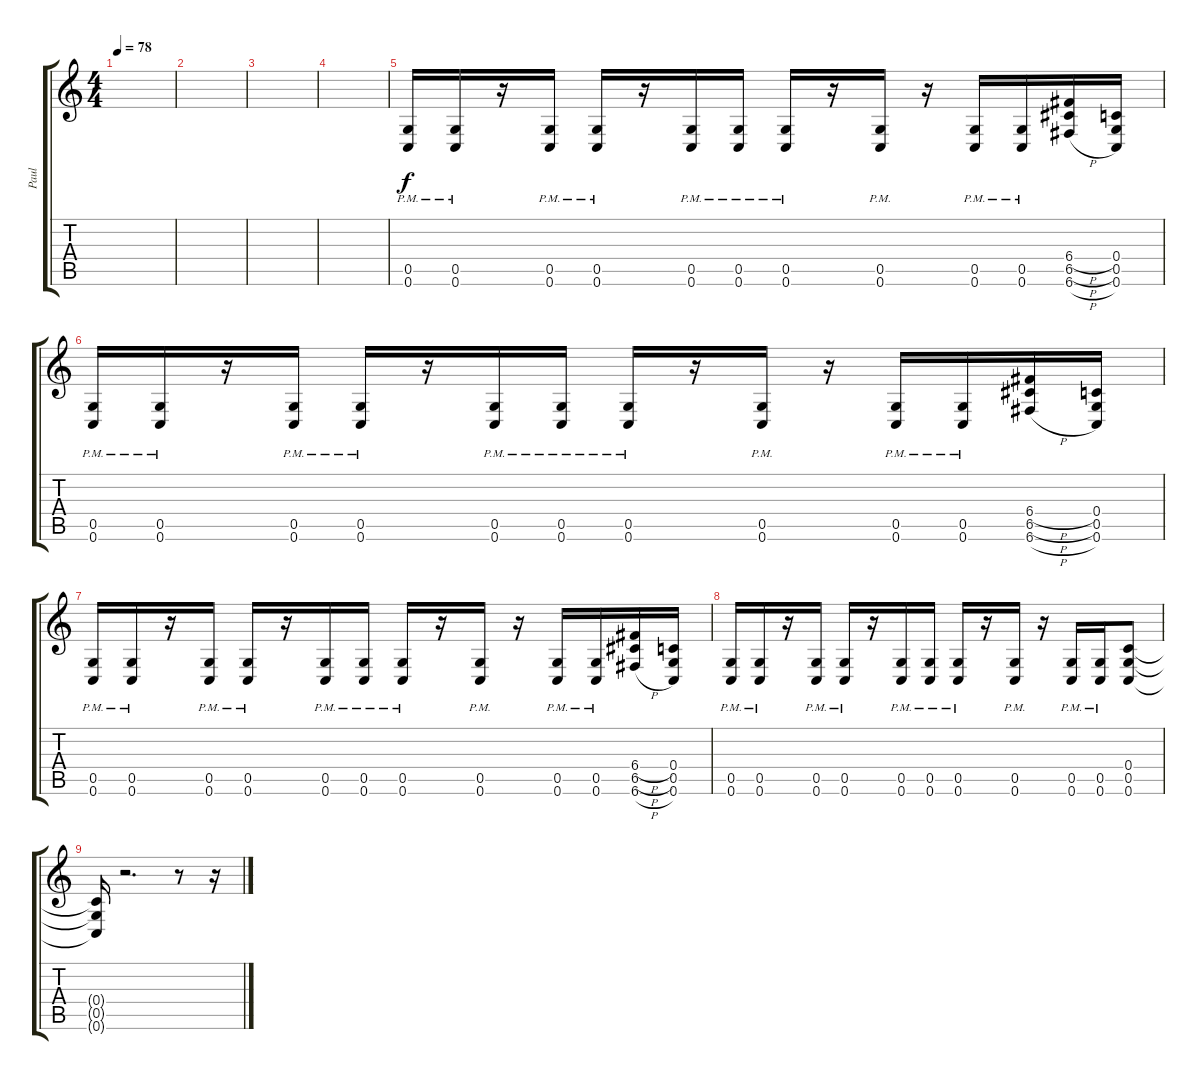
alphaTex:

\track ("Paul" "Paul") {instrument overdrivenguitar}
\staff {score tabs}
\tuning (D4 A3 F3 C3 G2 C2) {hide}
\ts (4 4)
\tempo 78
\clef g2
\ks c
|
|
|
|
(0.5{pm} 0.6).16 (0.5{pm} 0.6).16 r.16 (0.5{pm} 0.6).16 (0.5{pm} 0.6).16 r.16 (0.5{pm} 0.6).16 (0.5{pm} 0.6).16 (0.5{pm} 0.6).16 r.16 (0.5{pm} 0.6).16 r.16 (0.5{pm} 0.6).16 (0.5{pm} 0.6).16 (6.4{h} 6.5{h} 6.6{h}).16 (0.4 0.5 0.6).16 |
(0.5{pm} 0.6).16 (0.5{pm} 0.6).16 r.16 (0.5{pm} 0.6).16 (0.5{pm} 0.6).16 r.16 (0.5{pm} 0.6).16 (0.5{pm} 0.6).16 (0.5{pm} 0.6).16 r.16 (0.5{pm} 0.6).16 r.16 (0.5{pm} 0.6).16 (0.5{pm} 0.6).16 (6.4{h} 6.5{h} 6.6{h}).16 (0.4 0.5 0.6).16 |
(0.5{pm} 0.6).16 (0.5{pm} 0.6).16 r.16 (0.5{pm} 0.6).16 (0.5{pm} 0.6).16 r.16 (0.5{pm} 0.6).16 (0.5{pm} 0.6).16 (0.5{pm} 0.6).16 r.16 (0.5{pm} 0.6).16 r.16 (0.5{pm} 0.6).16 (0.5{pm} 0.6).16 (6.4{h} 6.5{h} 6.6{h}).16 (0.4 0.5 0.6).16 |
(0.5{pm} 0.6).16 (0.5{pm} 0.6).16 r.16 (0.5{pm} 0.6).16 (0.5{pm} 0.6).16 r.16 (0.5{pm} 0.6).16 (0.5{pm} 0.6).16 (0.5{pm} 0.6).16 r.16 (0.5{pm} 0.6).16 r.16 (0.5{pm} 0.6).16 (0.5{pm} 0.6).16 (0.4 0.5 0.6).8 |
(0.4{t} 0.5{t} 0.6{t}).16 r.2{d} r.8 r.16
